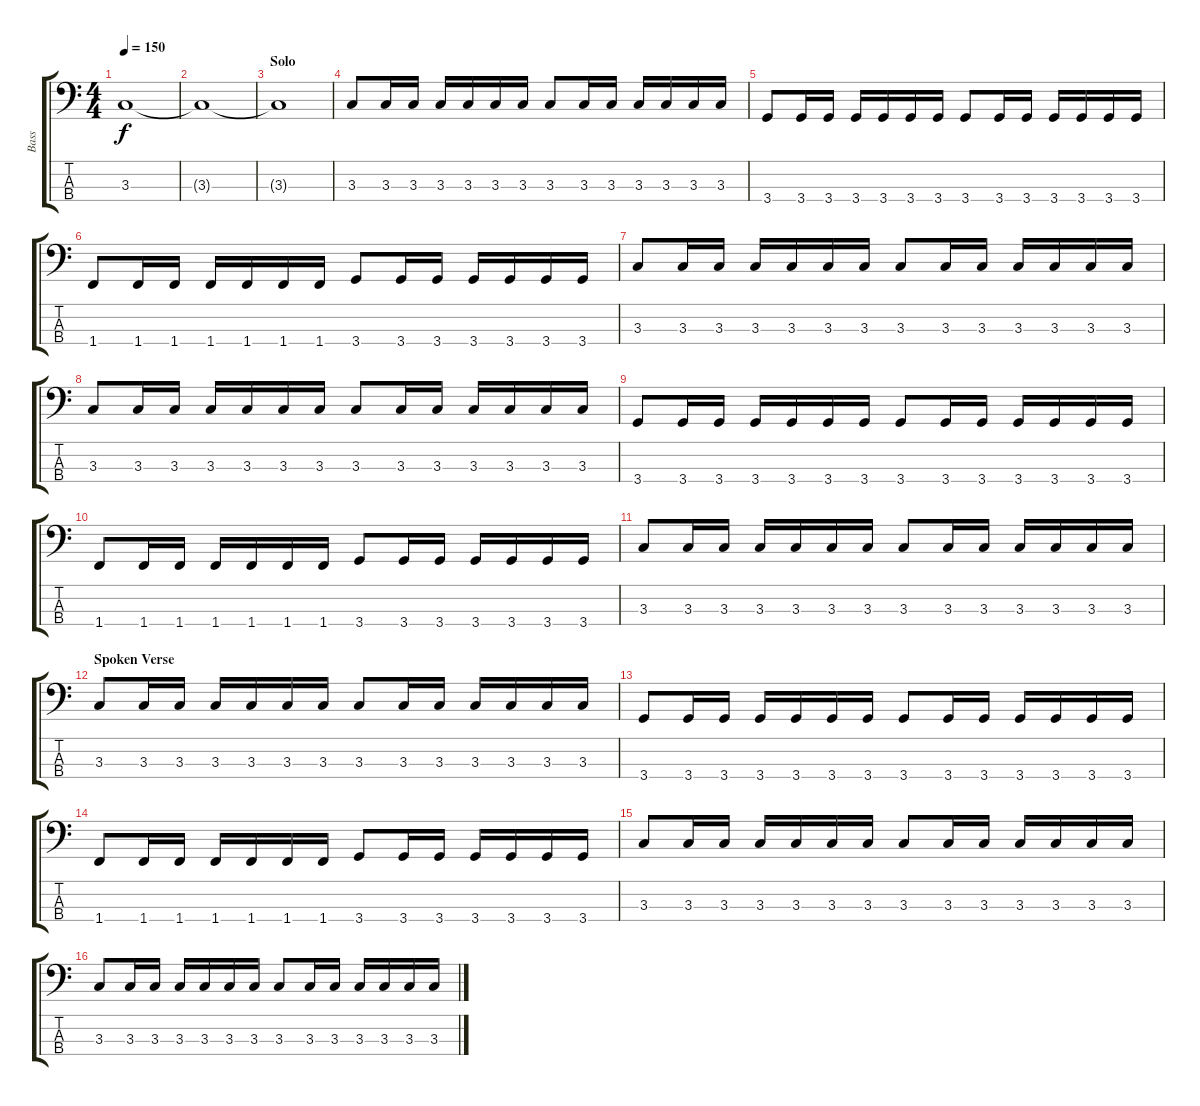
\track ("Bass" "Bass") {instrument electricbassfinger}
\staff {score tabs}
\tuning (G2 D2 A1 E1) {hide}
\ts (4 4)
\tempo 150
\clef f4
\ks c
3.3.1{dy f} |
3.3{t}.1 |
\section ("" "Solo")
3.3{t}.1 |
3.3.8 3.3.16 3.3.16 3.3.16 3.3.16 3.3.16 3.3.16 3.3.8 3.3.16 3.3.16 3.3.16 3.3.16 3.3.16 3.3.16 |
3.4.8 3.4.16 3.4.16 3.4.16 3.4.16 3.4.16 3.4.16 3.4.8 3.4.16 3.4.16 3.4.16 3.4.16 3.4.16 3.4.16 |
1.4.8 1.4.16 1.4.16 1.4.16 1.4.16 1.4.16 1.4.16 3.4.8 3.4.16 3.4.16 3.4.16 3.4.16 3.4.16 3.4.16 |
3.3.8 3.3.16 3.3.16 3.3.16 3.3.16 3.3.16 3.3.16 3.3.8 3.3.16 3.3.16 3.3.16 3.3.16 3.3.16 3.3.16 |
3.3.8 3.3.16 3.3.16 3.3.16 3.3.16 3.3.16 3.3.16 3.3.8 3.3.16 3.3.16 3.3.16 3.3.16 3.3.16 3.3.16 |
3.4.8 3.4.16 3.4.16 3.4.16 3.4.16 3.4.16 3.4.16 3.4.8 3.4.16 3.4.16 3.4.16 3.4.16 3.4.16 3.4.16 |
1.4.8 1.4.16 1.4.16 1.4.16 1.4.16 1.4.16 1.4.16 3.4.8 3.4.16 3.4.16 3.4.16 3.4.16 3.4.16 3.4.16 |
3.3.8 3.3.16 3.3.16 3.3.16 3.3.16 3.3.16 3.3.16 3.3.8 3.3.16 3.3.16 3.3.16 3.3.16 3.3.16 3.3.16 |
\section ("" "Spoken Verse")
3.3.8 3.3.16 3.3.16 3.3.16 3.3.16 3.3.16 3.3.16 3.3.8 3.3.16 3.3.16 3.3.16 3.3.16 3.3.16 3.3.16 |
3.4.8 3.4.16 3.4.16 3.4.16 3.4.16 3.4.16 3.4.16 3.4.8 3.4.16 3.4.16 3.4.16 3.4.16 3.4.16 3.4.16 |
1.4.8 1.4.16 1.4.16 1.4.16 1.4.16 1.4.16 1.4.16 3.4.8 3.4.16 3.4.16 3.4.16 3.4.16 3.4.16 3.4.16 |
3.3.8 3.3.16 3.3.16 3.3.16 3.3.16 3.3.16 3.3.16 3.3.8 3.3.16 3.3.16 3.3.16 3.3.16 3.3.16 3.3.16 |
3.3.8 3.3.16 3.3.16 3.3.16 3.3.16 3.3.16 3.3.16 3.3.8 3.3.16 3.3.16 3.3.16 3.3.16 3.3.16 3.3.16
